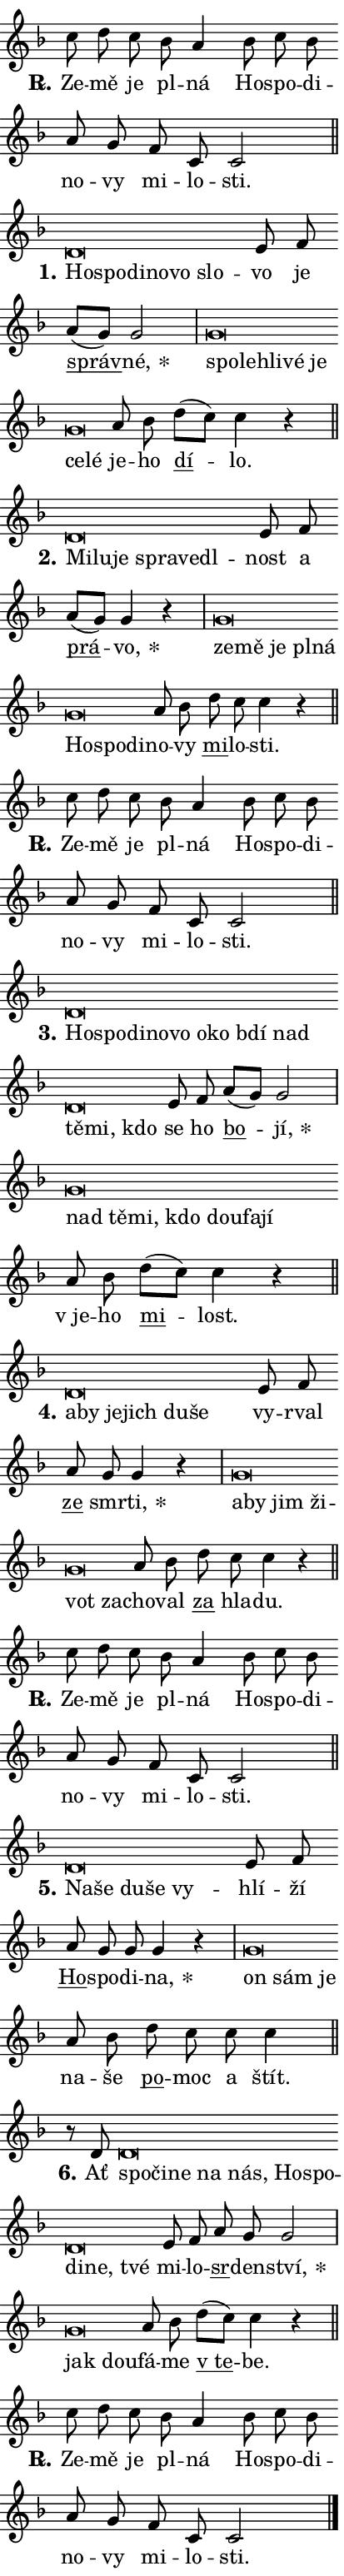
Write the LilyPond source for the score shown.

\version "2.24.0"
\header { tagline = "" }
\paper {
  indent = 0\cm
  top-margin = 0\cm
  right-margin = 0.13\cm % to fit lyric hyphens
  bottom-margin = 0\cm
  left-margin = 0\cm
  paper-width = 7\cm
  page-breaking = #ly:one-page-breaking
  system-system-spacing.basic-distance = #11
  score-system-spacing.basic-distance = #11
  ragged-last = ##f
}


%% Author: Thomas Morley
%% https://lists.gnu.org/archive/html/lilypond-user/2020-05/msg00002.html
#(define (line-position grob)
"Returns position of @var[grob} in current system:
   @code{'start}, if at first time-step
   @code{'end}, if at last time-step
   @code{'middle} otherwise
"
  (let* ((col (ly:item-get-column grob))
         (ln (ly:grob-object col 'left-neighbor))
         (rn (ly:grob-object col 'right-neighbor))
         (col-to-check-left (if (ly:grob? ln) ln col))
         (col-to-check-right (if (ly:grob? rn) rn col))
         (break-dir-left
           (and
             (ly:grob-property col-to-check-left 'non-musical #f)
             (ly:item-break-dir col-to-check-left)))
         (break-dir-right
           (and
             (ly:grob-property col-to-check-right 'non-musical #f)
             (ly:item-break-dir col-to-check-right))))
        (cond ((eqv? 1 break-dir-left) 'start)
              ((eqv? -1 break-dir-right) 'end)
              (else 'middle))))

#(define (tranparent-at-line-position vctor)
  (lambda (grob)
  "Relying on @code{line-position} select the relevant enry from @var{vctor}.
Used to determine transparency,"
    (case (line-position grob)
      ((end) (not (vector-ref vctor 0)))
      ((middle) (not (vector-ref vctor 1)))
      ((start) (not (vector-ref vctor 2))))))

noteHeadBreakVisibility =
#(define-music-function (break-visibility)(vector?)
"Makes @code{NoteHead}s transparent relying on @var{break-visibility}"
#{
  \override NoteHead.transparent =
    #(tranparent-at-line-position break-visibility)
#})

#(define delete-ledgers-for-transparent-note-heads
  (lambda (grob)
    "Reads whether a @code{NoteHead} is transparent.
If so this @code{NoteHead} is removed from @code{'note-heads} from
@var{grob}, which is supposed to be @code{LedgerLineSpanner}.
As a result ledgers are not printed for this @code{NoteHead}"
    (let* ((nhds-array (ly:grob-object grob 'note-heads))
           (nhds-list
             (if (ly:grob-array? nhds-array)
                 (ly:grob-array->list nhds-array)
                 '()))
           ;; Relies on the transparent-property being done before
           ;; Staff.LedgerLineSpanner.after-line-breaking is executed.
           ;; This is fragile ...
           (to-keep
             (remove
               (lambda (nhd)
                 (ly:grob-property nhd 'transparent #f))
               nhds-list)))
      ;; TODO find a better method to iterate over grob-arrays, similiar
      ;; to filter/remove etc for lists
      ;; For now rebuilt from scratch
      (set! (ly:grob-object grob 'note-heads)  '())
      (for-each
        (lambda (nhd)
          (ly:pointer-group-interface::add-grob grob 'note-heads nhd))
        to-keep))))

squashNotes = {
  \override NoteHead.X-extent = #'(-0.2 . 0.2)
  \override NoteHead.Y-extent = #'(-0.75 . 0)
  \override NoteHead.stencil =
    #(lambda (grob)
       (let ((pos (ly:grob-property grob 'staff-position)))
         (begin
           (if (< pos -7) (display "ERROR: Lower brevis then expected\n") (display "OK: Expected brevis position\n"))
           (if (<= pos -6) ly:text-interface::print ly:note-head::print))))
}
unSquashNotes = {
  \revert NoteHead.X-extent
  \revert NoteHead.Y-extent
  \revert NoteHead.stencil
}

hideNotes = \noteHeadBreakVisibility #begin-of-line-visible
unHideNotes = \noteHeadBreakVisibility #all-visible

% work-around for resetting accidentals
% https://lilypond.org/doc/v2.23/Documentation/notation/displaying-rhythms#unmetered-music
cadenzaMeasure = {
  \cadenzaOff
  \partial 1024 s1024
  \cadenzaOn
}

#(define-markup-command (accent layout props text) (markup?)
  "Underline accented syllable"
  (interpret-markup layout props
    #{\markup \override #'(offset . 4.3) \underline { #text }#}))

responsum = \markup \concat {
  "R" \hspace #-1.05 \path #0.1 #'((moveto 0 0.07) (lineto 0.9 0.8)) \hspace #0.05 "."
}

spaceSize = #0.6828661417322834 % exact space size for TeX Gyre Schola

\layout {
  \context {
    \Staff
    \remove "Time_signature_engraver"
    \override LedgerLineSpanner.after-line-breaking = #delete-ledgers-for-transparent-note-heads
  }
  \context {
    \Lyrics {
      \override LyricSpace.minimum-distance = \spaceSize
      \override LyricText.font-name = #"TeX Gyre Schola"
      \override LyricText.font-size = 1
      \override StanzaNumber.font-name = #"TeX Gyre Schola Bold"
      \override StanzaNumber.font-size = 1
    }
  }
  \context {
    \Score 
    \override NoteHead.text =
      #(lambda (grob) 
        (let ((pos (ly:grob-property grob 'staff-position)))
          #{\markup {
            \combine
              \halign #-0.55 \raise #(if (= pos -6) 0 0.5) \override #'(thickness . 2) \draw-line #'(3.2 . 0)
              \musicglyph "noteheads.sM1"
          }#}))
  }
}

% magnetic-lyrics.ily
%
%   written by
%     Jean Abou Samra <jean@abou-samra.fr>
%     Werner Lemberg <wl@gnu.org>
%
%   adapted by
%     Jiri Hon <jiri.hon@gmail.com>
%
% Version 2022-Apr-15

% https://www.mail-archive.com/lilypond-user@gnu.org/msg149350.html

#(define (Left_hyphen_pointer_engraver context)
   "Collect syllable-hyphen-syllable occurrences in lyrics and store
them in properties.  This engraver only looks to the left.  For
example, if the lyrics input is @code{foo -- bar}, it does the
following.

@itemize @bullet
@item
Set the @code{text} property of the @code{LyricHyphen} grob between
@q{foo} and @q{bar} to @code{foo}.

@item
Set the @code{left-hyphen} property of the @code{LyricText} grob with
text @q{foo} to the @code{LyricHyphen} grob between @q{foo} and
@q{bar}.
@end itemize

Use this auxiliary engraver in combination with the
@code{lyric-@/text::@/apply-@/magnetic-@/offset!} hook."
   (let ((hyphen #f)
         (text #f))
     (make-engraver
      (acknowledgers
       ((lyric-syllable-interface engraver grob source-engraver)
        (set! text grob)))
      (end-acknowledgers
       ((lyric-hyphen-interface engraver grob source-engraver)
        ;(when (not (grob::has-interface grob 'lyric-space-interface))
          (set! hyphen grob)));)
      ((stop-translation-timestep engraver)
       (when (and text hyphen)
         (ly:grob-set-object! text 'left-hyphen hyphen))
       (set! text #f)
       (set! hyphen #f)))))

#(define (lyric-text::apply-magnetic-offset! grob)
   "If the space between two syllables is less than the value in
property @code{LyricText@/.details@/.squash-threshold}, move the right
syllable to the left so that it gets concatenated with the left
syllable.

Use this function as a hook for
@code{LyricText@/.after-@/line-@/breaking} if the
@code{Left_@/hyphen_@/pointer_@/engraver} is active."
   (let ((hyphen (ly:grob-object grob 'left-hyphen #f)))
     (when hyphen
       (let ((left-text (ly:spanner-bound hyphen LEFT)))
         (when (grob::has-interface left-text 'lyric-syllable-interface)
           (let* ((common (ly:grob-common-refpoint grob left-text X))
                  (this-x-ext (ly:grob-extent grob common X))
                  (left-x-ext
                   (begin
                     ;; Trigger magnetism for left-text.
                     (ly:grob-property left-text 'after-line-breaking)
                     (ly:grob-extent left-text common X)))
                  ;; `delta` is the gap width between two syllables.
                  (delta (- (interval-start this-x-ext)
                            (interval-end left-x-ext)))
                  (details (ly:grob-property grob 'details))
                  (threshold (assoc-get 'squash-threshold details 0.2)))
             (when (< delta threshold)
               (let* (;; We have to manipulate the input text so that
                      ;; ligatures crossing syllable boundaries are not
                      ;; disabled.  For languages based on the Latin
                      ;; script this is essentially a beautification.
                      ;; However, for non-Western scripts it can be a
                      ;; necessity.
                      (lt (ly:grob-property left-text 'text))
                      (rt (ly:grob-property grob 'text))
                      (is-space (grob::has-interface hyphen 'lyric-space-interface))
                      (space (if is-space " " ""))
                      (extra-delta (if is-space spaceSize 0))
                      ;; Append new syllable.
                      (ltrt-space (if (and (string? lt) (string? rt))
                                (string-append lt space rt)
                                (make-concat-markup (list lt space rt))))
                      ;; Right-align `ltrt` to the right side.
                      (ltrt-space-markup (grob-interpret-markup
                               grob
                               (make-translate-markup
                                (cons (interval-length this-x-ext) 0)
                                (make-right-align-markup ltrt-space)))))
                 (begin
                   ;; Don't print `left-text`.
                   (ly:grob-set-property! left-text 'stencil #f)
                   ;; Set text and stencil (which holds all collected
                   ;; syllables so far) and shift it to the left.
                   (ly:grob-set-property! grob 'text ltrt-space)
                   (ly:grob-set-property! grob 'stencil ltrt-space-markup)
                   (ly:grob-translate-axis! grob (- (- delta extra-delta)) X))))))))))


#(define (lyric-hyphen::displace-bounds-first grob)
   ;; Make very sure this callback isn't triggered too early.
   (let ((left (ly:spanner-bound grob LEFT))
         (right (ly:spanner-bound grob RIGHT)))
     (ly:grob-property left 'after-line-breaking)
     (ly:grob-property right 'after-line-breaking)
     (ly:lyric-hyphen::print grob)))

squashThreshold = #0.4

\layout {
  \context {
    \Lyrics
    \consists #Left_hyphen_pointer_engraver
    \override LyricText.after-line-breaking =
      #lyric-text::apply-magnetic-offset!
    \override LyricHyphen.stencil = #lyric-hyphen::displace-bounds-first
    \override LyricText.details.squash-threshold = \squashThreshold
    \override LyricHyphen.minimum-distance = 0
    \override LyricHyphen.minimum-length = \squashThreshold
  }
}

squashText = \override LyricText.details.squash-threshold = 9999
unSquashText = \override LyricText.details.squash-threshold = \squashThreshold

leftText = \override LyricText.self-alignment-X = #LEFT
unLeftText = \revert LyricText.self-alignment-X

starOffset = #(lambda (grob) 
                (let ((x_offset (ly:self-alignment-interface::aligned-on-x-parent grob)))
                  (if (= x_offset 0) 0 (+ x_offset 1.2))))

star = #(define-music-function (syllable)(string?)
"Append star separator at the end of a syllable"
#{
  \once \override LyricText.X-offset = #starOffset
  \lyricmode { \markup {
    #syllable
    \override #'((font-name . "TeX Gyre Schola Bold")) \hspace #0.2 \lower #0.65 \larger "*"
  } }
#})

starAccent = #(define-music-function (syllable)(string?)
"Append star separator at the end of a syllable and make accent"
#{
  \once \override LyricText.X-offset = #starOffset
  \lyricmode { \markup {
    \accent #syllable
    \override #'((font-name . "TeX Gyre Schola Bold")) \hspace #0.2 \lower #0.65 \larger "*"
  } }
#})

breath = #(define-music-function (syllable)(string?)
"Append breathing indicator at the end of a syllable"
#{
  \lyricmode { \markup { #syllable "+" } }
#})

optionalBreath = #(define-music-function (syllable)(string?)
"Append optional breathing indicator at the end of a syllable"
#{
  \lyricmode { \markup { #syllable "(+)" } }
#})


\score {
    <<
        \new Voice = "melody" { \cadenzaOn \key f \major \relative { c''8 d c bes a4 \bar "" bes8 c bes \bar "" a g \bar "" f c c2 \cadenzaMeasure \bar "||" \break } }
        \new Lyrics \lyricsto "melody" { \lyricmode { \set stanza = \responsum
Ze -- mě je pl -- ná Ho -- spo -- di -- no -- vy mi -- lo -- sti. } }
    >>
    \layout {}
}

\score {
    <<
        \new Voice = "melody" { \cadenzaOn \key f \major \relative { \squashNotes d'\breve*1/16 \hideNotes \breve*1/16 \bar "" \breve*1/16 \bar "" \breve*1/16 \bar "" \breve*1/16 \breve*1/16 \bar "" \unHideNotes \unSquashNotes e8 f \bar "" a[( g)] g2 \cadenzaMeasure \bar "|" \squashNotes g\breve*1/16 \hideNotes \breve*1/16 \bar "" \breve*1/16 \bar "" \breve*1/16 \bar "" \breve*1/16 \bar "" \breve*1/16 \breve*1/16 \bar "" \unHideNotes \unSquashNotes a8 bes \bar "" d[( c)] c4 r \cadenzaMeasure \bar "||" \break } }
        \new Lyrics \lyricsto "melody" { \lyricmode { \set stanza = "1."
\leftText Ho -- \squashText spo -- di -- no -- vo slo -- \unLeftText \unSquashText vo je \markup \accent správ -- \star né, \leftText spo -- \squashText leh -- li -- vé je ce -- lé \unLeftText \unSquashText je -- ho \markup \accent dí -- lo. } }
    >>
    \layout {}
}

\score {
    <<
        \new Voice = "melody" { \cadenzaOn \key f \major \relative { \squashNotes d'\breve*1/16 \hideNotes \breve*1/16 \bar "" \breve*1/16 \bar "" \breve*1/16 \bar "" \breve*1/16 \breve*1/16 \bar "" \unHideNotes \unSquashNotes e8 f \bar "" a[( g)] g4 r \cadenzaMeasure \bar "|" \squashNotes g\breve*1/16 \hideNotes \breve*1/16 \bar "" \breve*1/16 \bar "" \breve*1/16 \bar "" \breve*1/16 \bar "" \breve*1/16 \bar "" \breve*1/16 \breve*1/16 \bar "" \unHideNotes \unSquashNotes a8 bes \bar "" d c c4 r \cadenzaMeasure \bar "||" \break } }
        \new Lyrics \lyricsto "melody" { \lyricmode { \set stanza = "2."
\leftText Mi -- \squashText lu -- je spra -- ve -- dl -- \unLeftText \unSquashText nost a \markup \accent prá -- \star vo, \leftText ze -- \squashText mě je pl -- ná Ho -- spo -- di -- \unLeftText \unSquashText no -- vy \markup \accent mi -- lo -- sti. } }
    >>
    \layout {}
}

\score {
    <<
        \new Voice = "melody" { \cadenzaOn \key f \major \relative { c''8 d c bes a4 \bar "" bes8 c bes \bar "" a g \bar "" f c c2 \cadenzaMeasure \bar "||" \break } }
        \new Lyrics \lyricsto "melody" { \lyricmode { \set stanza = \responsum
Ze -- mě je pl -- ná Ho -- spo -- di -- no -- vy mi -- lo -- sti. } }
    >>
    \layout {}
}

\score {
    <<
        \new Voice = "melody" { \cadenzaOn \key f \major \relative { \squashNotes d'\breve*1/16 \hideNotes \breve*1/16 \bar "" \breve*1/16 \bar "" \breve*1/16 \bar "" \breve*1/16 \bar "" \breve*1/16 \bar "" \breve*1/16 \bar "" \breve*1/16 \bar "" \breve*1/16 \bar "" \breve*1/16 \bar "" \breve*1/16 \breve*1/16 \bar "" \unHideNotes \unSquashNotes e8 f \bar "" a[( g)] g2 \cadenzaMeasure \bar "|" \squashNotes g\breve*1/16 \hideNotes \breve*1/16 \bar "" \breve*1/16 \bar "" \breve*1/16 \bar "" \breve*1/16 \bar "" \breve*1/16 \breve*1/16 \bar "" \unHideNotes \unSquashNotes a8 bes \bar "" d[( c)] c4 r \cadenzaMeasure \bar "||" \break } }
        \new Lyrics \lyricsto "melody" { \lyricmode { \set stanza = "3."
\leftText Ho -- \squashText spo -- di -- no -- vo o -- ko bdí nad tě -- mi, kdo \unLeftText \unSquashText se ho \markup \accent bo -- \star jí, \leftText nad \squashText tě -- mi, kdo dou -- fa -- jí \unLeftText \unSquashText "v je" -- ho \markup \accent mi -- lost. } }
    >>
    \layout {}
}

\score {
    <<
        \new Voice = "melody" { \cadenzaOn \key f \major \relative { \squashNotes d'\breve*1/16 \hideNotes \breve*1/16 \bar "" \breve*1/16 \bar "" \breve*1/16 \bar "" \breve*1/16 \breve*1/16 \bar "" \unHideNotes \unSquashNotes e8 f \bar "" a g g4 r \cadenzaMeasure \bar "|" \squashNotes g\breve*1/16 \hideNotes \breve*1/16 \bar "" \breve*1/16 \bar "" \breve*1/16 \bar "" \breve*1/16 \breve*1/16 \bar "" \unHideNotes \unSquashNotes a8 bes \bar "" d c c4 r \cadenzaMeasure \bar "||" \break } }
        \new Lyrics \lyricsto "melody" { \lyricmode { \set stanza = "4."
\leftText a -- \squashText by je -- jich du -- še \unLeftText \unSquashText vy -- rval \markup \accent ze smr -- \star ti, \leftText a -- \squashText by jim ži -- vot za -- \unLeftText \unSquashText cho -- val \markup \accent za hla -- du. } }
    >>
    \layout {}
}

\score {
    <<
        \new Voice = "melody" { \cadenzaOn \key f \major \relative { c''8 d c bes a4 \bar "" bes8 c bes \bar "" a g \bar "" f c c2 \cadenzaMeasure \bar "||" \break } }
        \new Lyrics \lyricsto "melody" { \lyricmode { \set stanza = \responsum
Ze -- mě je pl -- ná Ho -- spo -- di -- no -- vy mi -- lo -- sti. } }
    >>
    \layout {}
}

\score {
    <<
        \new Voice = "melody" { \cadenzaOn \key f \major \relative { \squashNotes d'\breve*1/16 \hideNotes \breve*1/16 \bar "" \breve*1/16 \bar "" \breve*1/16 \breve*1/16 \bar "" \unHideNotes \unSquashNotes e8 f \bar "" a g g g4 r \cadenzaMeasure \bar "|" \squashNotes g\breve*1/16 \hideNotes \breve*1/16 \breve*1/16 \bar "" \unHideNotes \unSquashNotes a8 bes \bar "" d c c c4 \cadenzaMeasure \bar "||" \break } }
        \new Lyrics \lyricsto "melody" { \lyricmode { \set stanza = "5."
\leftText Na -- \squashText še du -- še vy -- \unLeftText \unSquashText hlí -- ží \markup \accent Ho -- spo -- di -- \star na, \leftText on \squashText sám je \unLeftText \unSquashText na -- še \markup \accent po -- moc a štít. } }
    >>
    \layout {}
}

\score {
    <<
        \new Voice = "melody" { \cadenzaOn \key f \major \relative { r8 d' \squashNotes d\breve*1/16 \hideNotes \breve*1/16 \bar "" \breve*1/16 \bar "" \breve*1/16 \bar "" \breve*1/16 \bar "" \breve*1/16 \bar "" \breve*1/16 \bar "" \breve*1/16 \bar "" \breve*1/16 \breve*1/16 \bar "" \unHideNotes \unSquashNotes e8 f \bar "" a g g2 \cadenzaMeasure \bar "|" \squashNotes g\breve*1/16 \hideNotes \breve*1/16 \bar "" \unHideNotes \unSquashNotes a8 bes \bar "" d[( c)] c4 r \cadenzaMeasure \bar "||" \break } }
        \new Lyrics \lyricsto "melody" { \lyricmode { \set stanza = "6."
Ať \leftText spo -- \squashText či -- ne na nás, Ho -- spo -- di -- ne, tvé \unLeftText \unSquashText mi -- lo -- \markup \accent sr -- den -- \star ství, \leftText jak \squashText dou -- \unLeftText \unSquashText fá -- me \markup \accent "v te" -- be. } }
    >>
    \layout {}
}

\score {
    <<
        \new Voice = "melody" { \cadenzaOn \key f \major \relative { c''8 d c bes a4 \bar "" bes8 c bes \bar "" a g \bar "" f c c2 \cadenzaMeasure \bar "||" \break } \bar "|." }
        \new Lyrics \lyricsto "melody" { \lyricmode { \set stanza = \responsum
Ze -- mě je pl -- ná Ho -- spo -- di -- no -- vy mi -- lo -- sti. } }
    >>
    \layout {}
}
